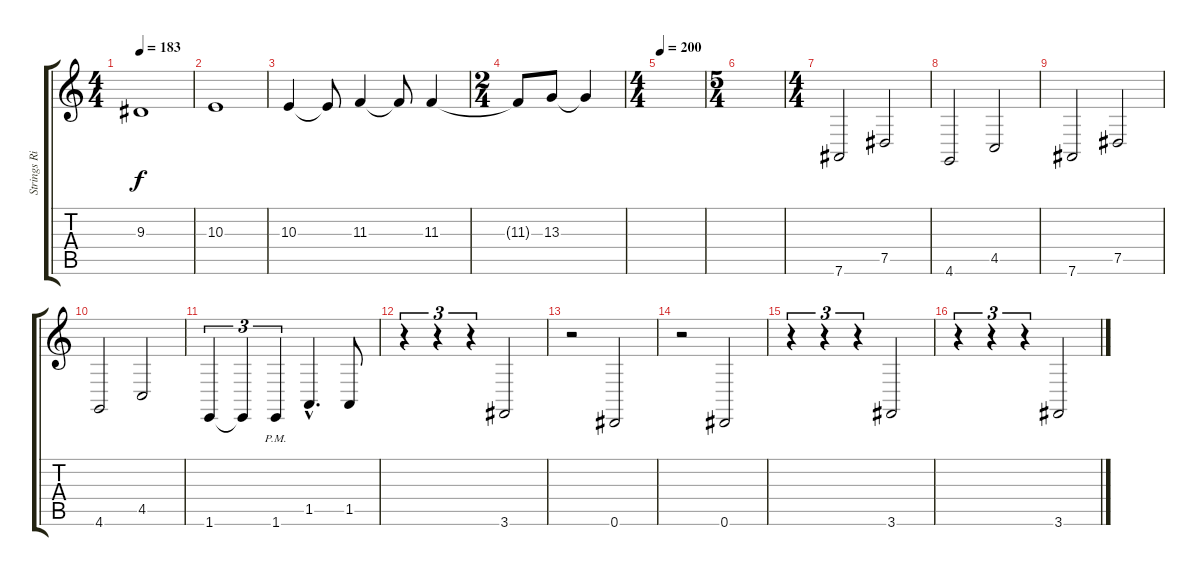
\track ("Strings RightHand" "Strings Ri") {instrument stringensemble1}
\staff {score tabs}
\tuning (Eb4 Bb3 Gb3 Db3 Ab2 Eb2) {hide}
\ts (4 4)
\tempo 183
\clef g2
\ks c
9.3.1{dy f} |
10.3.1 |
10.3.4 10.3{t}.8 11.3.4 11.3{t}.8 11.3.4 |
\ts (2 4)
11.3{t}.8 13.3.8 13.3{t}.4 |
\ts (4 4)
\tempo 200
|
\ts (5 4)
|
\ts (4 4)
7.6.2 7.5.2 |
4.6.2 4.5.2 |
7.6.2 7.5.2 |
4.6.2 4.5.2 |
1.6.4{tu (3 2)} 1.6{t}.4{tu (3 2)} 1.6{pm}.4{tu (3 2)} 1.5{hac}.4{d} 1.5.8 |
r.4{tu (3 2)} r.4{tu (3 2)} r.4{tu (3 2)} 3.6.2 |
r.2 0.6.2 |
r.2 0.6.2 |
r.4{tu (3 2)} r.4{tu (3 2)} r.4{tu (3 2)} 3.6.2 |
r.4{tu (3 2)} r.4{tu (3 2)} r.4{tu (3 2)} 3.6.2
